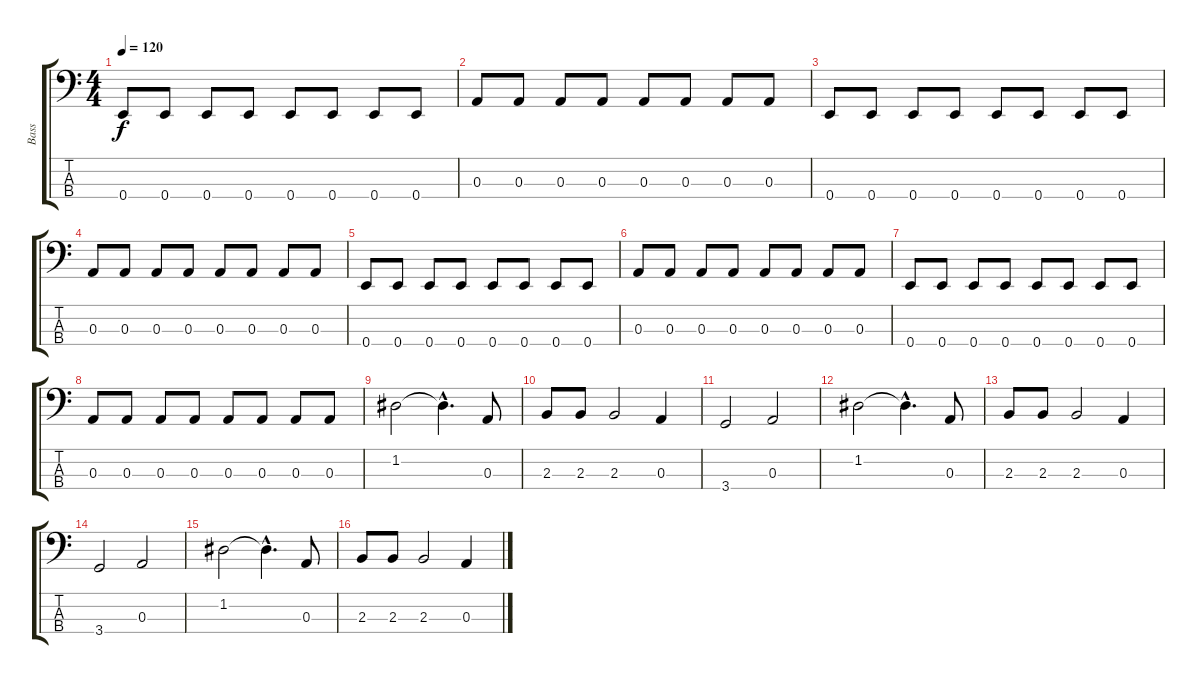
\track ("Bass" "Bass") {instrument electricbasspick}
\staff {score tabs}
\tuning (G2 D2 A1 E1) {hide}
\ts (4 4)
\tempo 120
\clef f4
\ks c
0.4.8{dy f} 0.4.8 0.4.8 0.4.8 0.4.8 0.4.8 0.4.8 0.4.8 |
0.3.8 0.3.8 0.3.8 0.3.8 0.3.8 0.3.8 0.3.8 0.3.8 |
0.4.8 0.4.8 0.4.8 0.4.8 0.4.8 0.4.8 0.4.8 0.4.8 |
0.3.8 0.3.8 0.3.8 0.3.8 0.3.8 0.3.8 0.3.8 0.3.8 |
0.4.8 0.4.8 0.4.8 0.4.8 0.4.8 0.4.8 0.4.8 0.4.8 |
0.3.8 0.3.8 0.3.8 0.3.8 0.3.8 0.3.8 0.3.8 0.3.8 |
0.4.8 0.4.8 0.4.8 0.4.8 0.4.8 0.4.8 0.4.8 0.4.8 |
0.3.8 0.3.8 0.3.8 0.3.8 0.3.8 0.3.8 0.3.8 0.3.8 |
1.2.2 1.2{hac t}.4{d} 0.3.8 |
2.3.8 2.3.8 2.3.2 0.3.4 |
3.4.2 0.3.2 |
1.2.2 1.2{hac t}.4{d} 0.3.8 |
2.3.8 2.3.8 2.3.2 0.3.4 |
3.4.2 0.3.2 |
1.2.2 1.2{hac t}.4{d} 0.3.8 |
2.3.8 2.3.8 2.3.2 0.3.4
